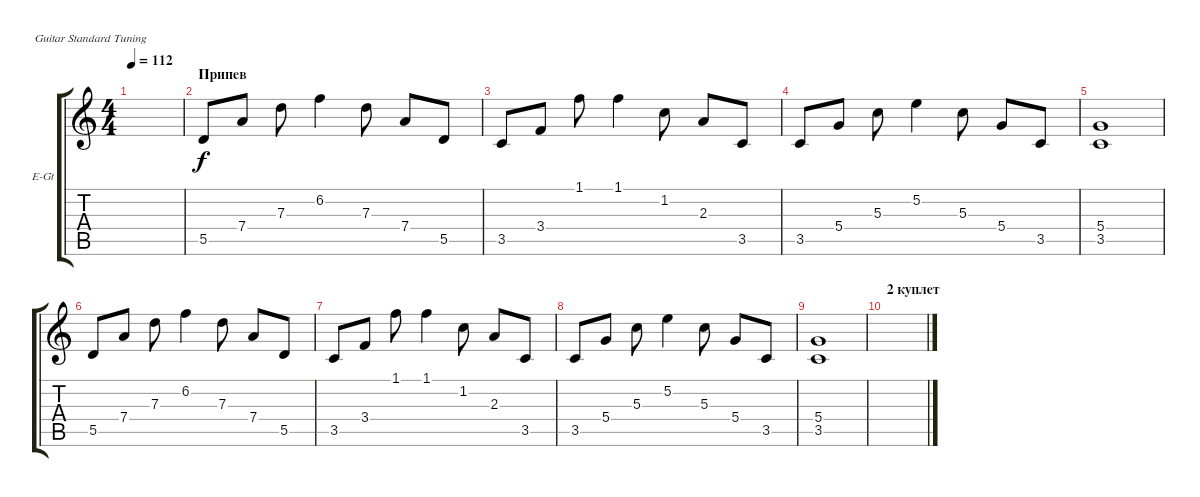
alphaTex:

\defaultSystemsLayout 4
\bracketExtendMode groupsimilarinstruments
\firstSystemTrackNameOrientation horizontal
\otherSystemsTrackNameOrientation horizontal
\track ("Electric Guitar" "E-Gt") {instrument electricguitarclean}
\staff {score tabs}
\tuning (E4 B3 G3 D3 A2 E2)
\ts (4 4)
\tempo 112
\clef g2
\scale
0.333333
\ks c
|
\section ("" "Припев")
\scale
0.333333 5.5.8 7.4.8 7.3.8 6.2.4 7.3.8 7.4.8 5.5.8 |
\scale
0.333333 3.5.8 3.4.8 1.1.8 1.1.4 1.2.8 2.3.8 3.5.8 |
\scale
0.333333 3.5.8 5.4.8 5.3.8 5.2.4 5.3.8 5.4.8 3.5.8 |
\scale
0.333333 (3.5 5.4).1 |
\scale
0.333333 5.5.8 7.4.8 7.3.8 6.2.4 7.3.8 7.4.8 5.5.8 |
\scale
0.333333 3.5.8 3.4.8 1.1.8 1.1.4 1.2.8 2.3.8 3.5.8 |
\scale
0.333333 3.5.8 5.4.8 5.3.8 5.2.4 5.3.8 5.4.8 3.5.8 |
(3.5 5.4).1 |
\section ("" "2 куплет")
